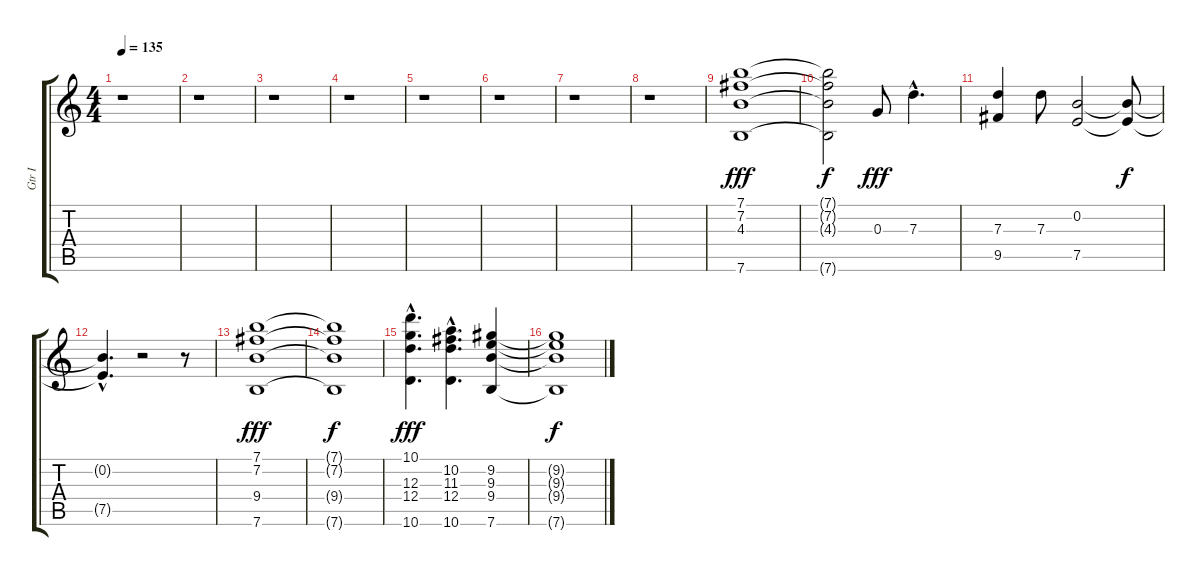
\track ("Gtr I" "Gtr I") {instrument distortionguitar}
\staff {score tabs}
\tuning (E4 B3 G3 D3 A2 E2) {hide}
\ts (4 4)
\tempo 135
\clef g2
\ks c
r.1{dy fff instrument distortionguitar} |
r.1 |
r.1 |
r.1 |
r.1 |
r.1 |
r.1 |
r.1 |
(7.1 7.2 4.3 7.6).1 |
(7.1{t} 7.2{t} 4.3{t} 7.6{t}).2{dy f} 0.3.8{dy fff} 7.3{hac}.4{d} |
(7.3 9.5).4 7.3.8 (0.2 7.5).2 (0.2{t} 7.5{t}).8{dy f} |
(0.2{hac t} 7.5{hac t}).4{d} r.2 r.8 |
(7.1 7.2 9.4 7.6).1{dy fff} |
(7.1{t} 7.2{t} 9.4{t} 7.6{t}).1{dy f} |
(10.1{hac} 12.3{hac} 12.4{hac} 10.6{hac}).4{d dy fff} (10.2{hac} 11.3{hac} 12.4{hac} 10.6{hac}).4{d} (9.2 9.3 9.4 7.6).4 |
(9.2{t} 9.3{t} 9.4{t} 7.6{t}).1{dy f}
